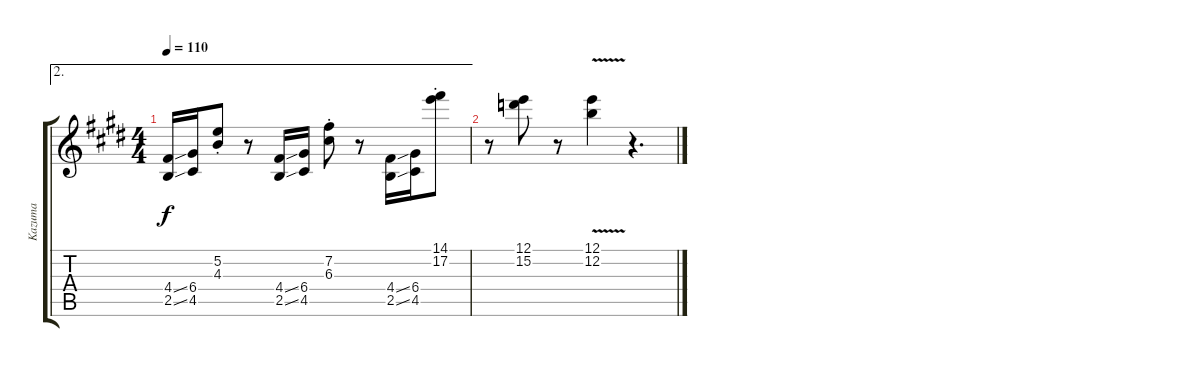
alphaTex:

\track ("Kazuma" "Kazuma") {instrument overdrivenguitar}
\staff {score tabs}
\tuning (E4 B3 G3 D3 A2 E2) {hide}
\ae 2
\ts (4 4)
\tempo 110
\clef g2
\ks c#minor
(4.4{ss} 2.5{ss}).16{dy f} (6.4 4.5).16 (5.2{st} 4.3{st}).8 r.8 (4.4{ss} 2.5{ss}).16 (6.4 4.5).16 (7.2{st} 6.3{st}).8 r.8 (4.4{ss} 2.5{ss}).16 (6.4 4.5).16 (14.1 17.2{st}).8 |
r.8 (12.1 15.2).8 r.8 (12.1{v} 12.2{v}).4 r.4{d}
